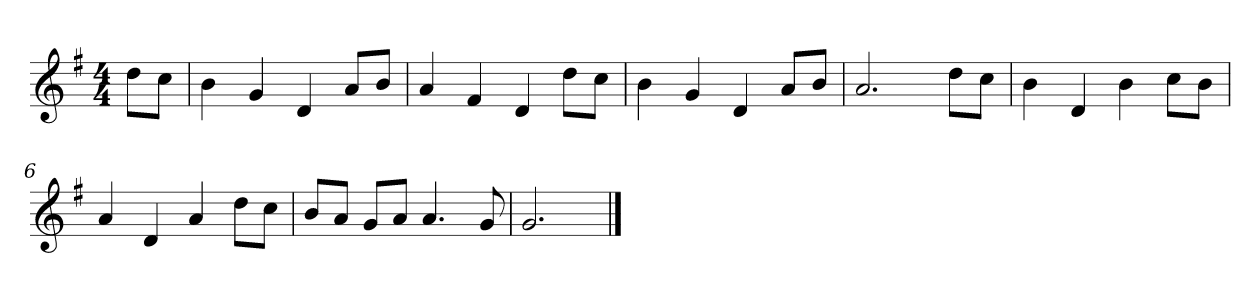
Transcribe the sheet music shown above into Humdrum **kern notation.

**kern
*part1
*staff1
*k[f#]
*M4/4
*MM120
=
8ddL
8ccJ
=1
4b
4g
4d
8aL
8bJ
=2
4a
4f#
4d
8ddL
8ccJ
=3
4b
4g
4d
8aL
8bJ
=4
2.a
8ddL
8ccJ
=5
4b
4d
4b
8ccL
8bJ
=6
4a
4d
4a
8ddL
8ccJ
=7
8bL
8aJ
8gL
8aJ
4.a
8g
=8
2.g
==
*-
